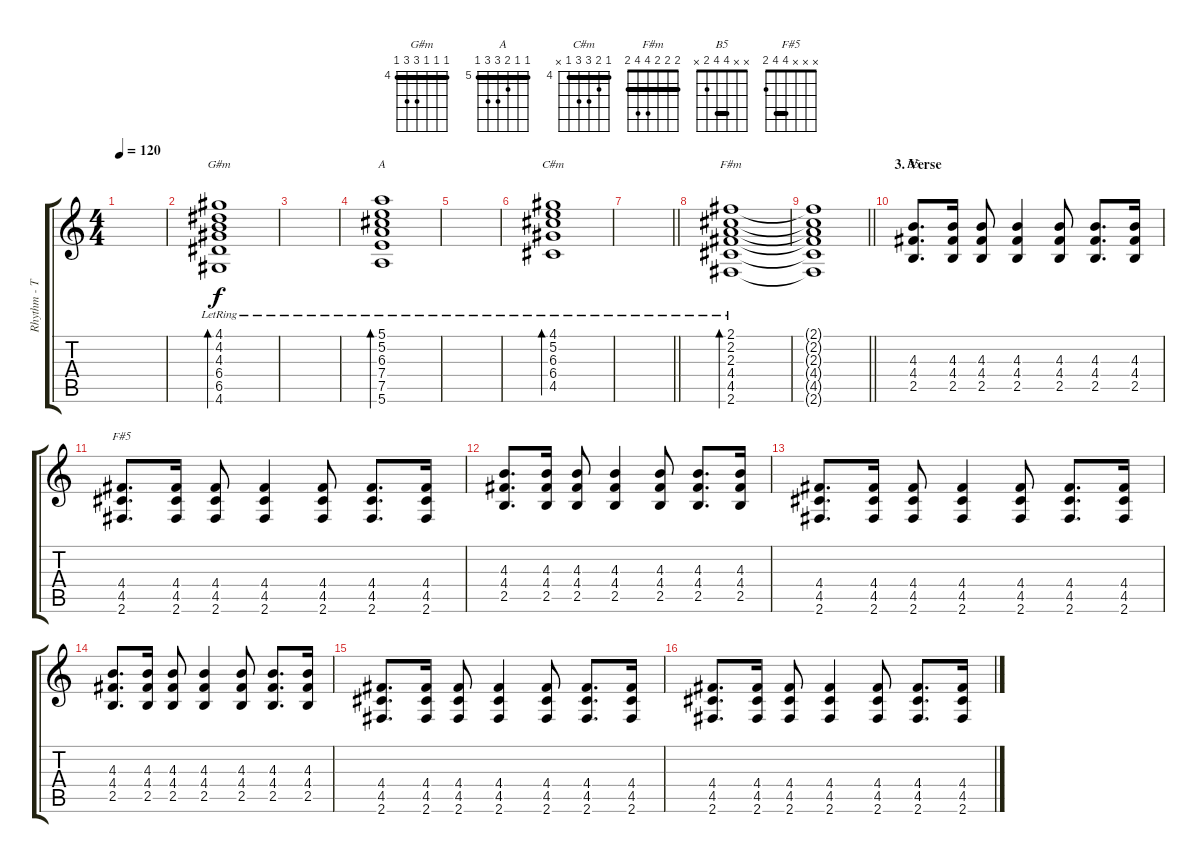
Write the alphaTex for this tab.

\track ("Rhythm - Thomas Herrmann" "Rhythm - T") {instrument electricguitarclean}
\staff {score tabs}
\tuning (E4 B3 G3 D3 A2 E2) {hide}
\chord ("G#m" 4 4 4 6 6 4) {firstfret 4 barre 4}
\chord ("A" 5 5 6 7 7 5) {firstfret 5 barre 5}
\chord ("C#m" 4 5 6 6 4 x) {firstfret 4 barre 4}
\chord ("F#m" 2 2 2 4 4 2) {barre 2}
\chord ("B5" x x 4 4 2 x) {barre 4}
\chord ("F#5" x x x 4 4 2) {barre 4}
\ts (4 4)
\tempo 120
\clef g2
\ks c
|
(4.1{lr} 4.2{lr} 4.3{lr} 6.4{lr} 6.5{lr} 4.6{lr}).1{bd 120 ch "G#m"} |
|
(5.1{lr} 5.2{lr} 6.3{lr} 7.4{lr} 7.5{lr} 5.6{lr}).1{bd 120 ch "A"} |
|
(4.1{lr} 5.2{lr} 6.3{lr} 6.4{lr} 4.5{lr}).1{bd 120 ch "C#m"} |
\barLineRight lightlight
|
(2.1{lr} 2.2{lr} 2.3{lr} 4.4{lr} 4.5{lr} 2.6{lr}).1{bd 60 ch "F#m"} |
\barLineRight lightlight
(2.1{t} 2.2{t} 2.3{t} 4.4{t} 4.5{t} 2.6{t}).1 |
\section ("" "3. Verse")
(4.3 4.4 2.5).8{d ch "B5" instrument distortionguitar} (4.3 4.4 2.5).16 (4.3 4.4 2.5).8 (4.3 4.4 2.5).4 (4.3 4.4 2.5).8 (4.3 4.4 2.5).8{d} (4.3 4.4 2.5).16 |
(4.4 4.5 2.6).8{d ch "F#5"} (4.4 4.5 2.6).16 (4.4 4.5 2.6).8 (4.4 4.5 2.6).4 (4.4 4.5 2.6).8 (4.4 4.5 2.6).8{d} (4.4 4.5 2.6).16 |
(4.3 4.4 2.5).8{d} (4.3 4.4 2.5).16 (4.3 4.4 2.5).8 (4.3 4.4 2.5).4 (4.3 4.4 2.5).8 (4.3 4.4 2.5).8{d} (4.3 4.4 2.5).16 |
(4.4 4.5 2.6).8{d} (4.4 4.5 2.6).16 (4.4 4.5 2.6).8 (4.4 4.5 2.6).4 (4.4 4.5 2.6).8 (4.4 4.5 2.6).8{d} (4.4 4.5 2.6).16 |
(4.3 4.4 2.5).8{d} (4.3 4.4 2.5).16 (4.3 4.4 2.5).8 (4.3 4.4 2.5).4 (4.3 4.4 2.5).8 (4.3 4.4 2.5).8{d} (4.3 4.4 2.5).16 |
(4.4 4.5 2.6).8{d} (4.4 4.5 2.6).16 (4.4 4.5 2.6).8 (4.4 4.5 2.6).4 (4.4 4.5 2.6).8 (4.4 4.5 2.6).8{d} (4.4 4.5 2.6).16 |
(4.4 4.5 2.6).8{d} (4.4 4.5 2.6).16 (4.4 4.5 2.6).8 (4.4 4.5 2.6).4 (4.4 4.5 2.6).8 (4.4 4.5 2.6).8{d} (4.4 4.5 2.6).16
